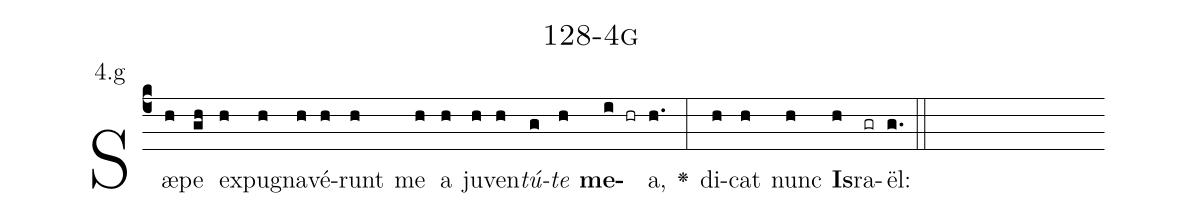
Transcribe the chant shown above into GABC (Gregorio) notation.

name: 128-4g;
annotation: 4.g;
%%
(c4)Sæ(h)pe(gh) ex(h)pu(h)gna(h)vé(h)runt(h) me(h) a(h) ju(h)ven(h)<i>tú</i>(g)<i>te</i>(h) <b>me</b>(i hr)a,(h.) <v>\greheightstar</v>(:) di(h)cat(h) nunc(h) <b>Is</b>(h)ra(gr)ël:(g.) (::)


%E(h) u(h) o(h) u(h) a(h) e.(g.) (::)
